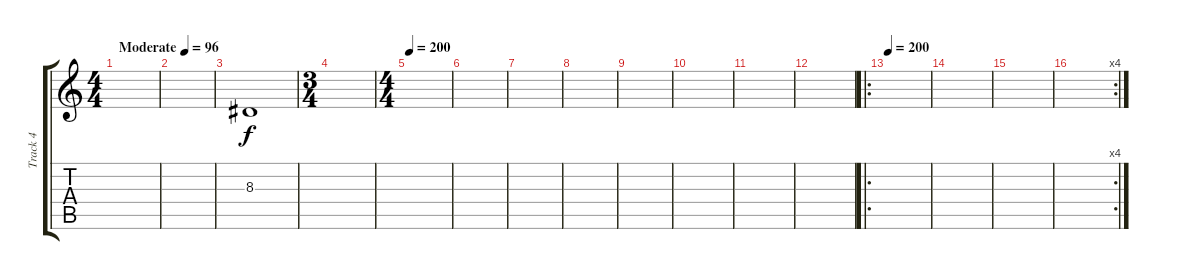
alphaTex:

\track ("Track 4" "Track 4") {instrument reversecymbal}
\staff {score tabs}
\tuning (E4 B3 G3 D3 A2 E2) {hide}
\ts (4 4)
\tempo (96 "Moderate")
\clef g2
\ks c
|
|
8.3.1 |
\ts (3 4)
|
\ts (4 4)
\tempo 200
|
|
|
|
|
|
|
|
\ro
\tempo 200
|
|
|
\rc 4
